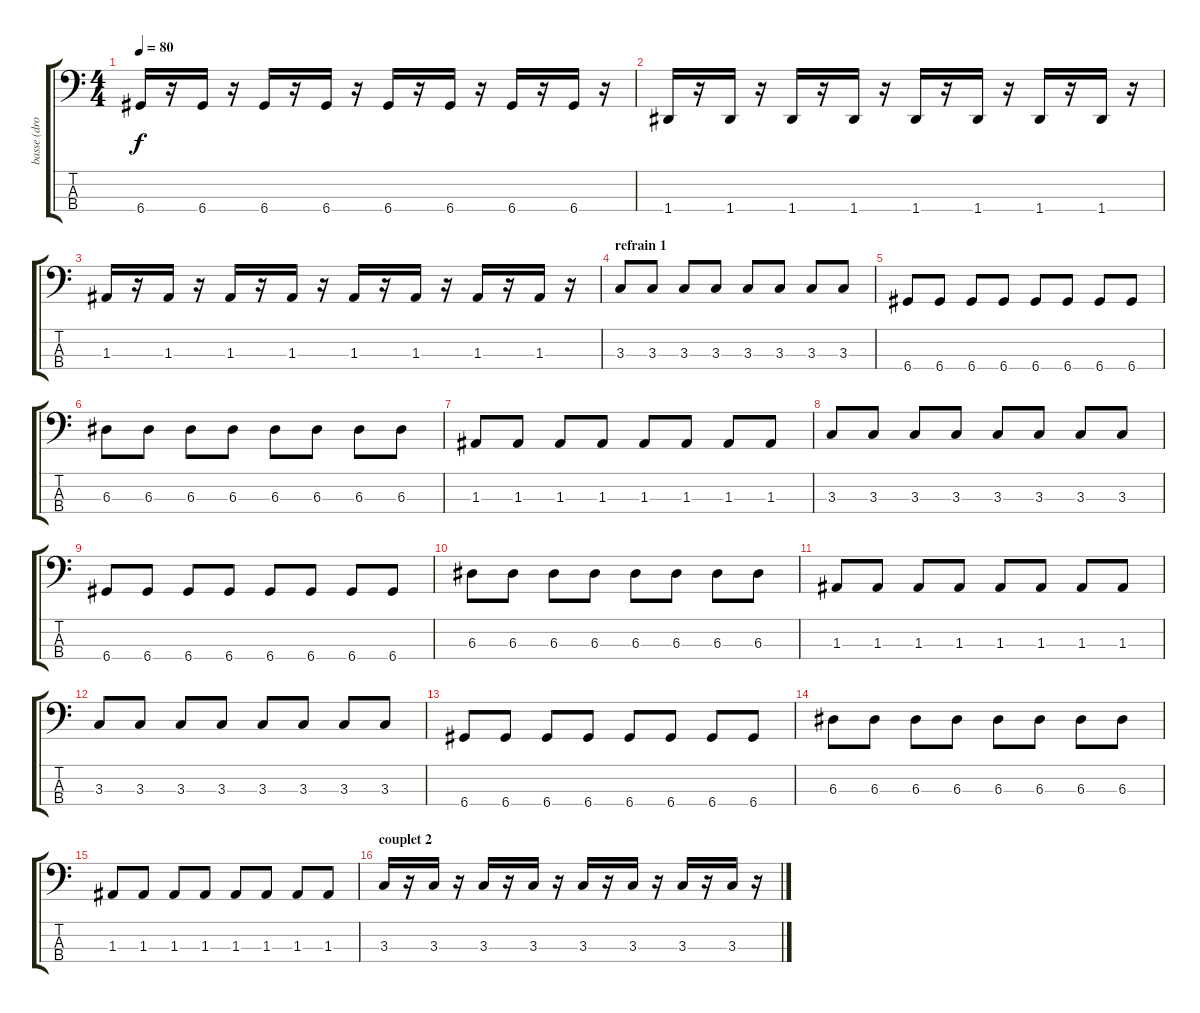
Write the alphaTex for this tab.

\track ("basse (dropped D)" "basse (dro") {instrument electricbassfinger}
\staff {score tabs}
\tuning (G2 D2 A1 D1) {hide}
\ts (4 4)
\tempo 80
\clef f4
\ks c
6.4.16{dy f} r.16 6.4.16 r.16 6.4.16 r.16 6.4.16 r.16 6.4.16 r.16 6.4.16 r.16 6.4.16 r.16 6.4.16 r.16 |
1.4.16 r.16 1.4.16 r.16 1.4.16 r.16 1.4.16 r.16 1.4.16 r.16 1.4.16 r.16 1.4.16 r.16 1.4.16 r.16 |
1.3.16 r.16 1.3.16 r.16 1.3.16 r.16 1.3.16 r.16 1.3.16 r.16 1.3.16 r.16 1.3.16 r.16 1.3.16 r.16 |
\section ("" "refrain 1")
3.3.8 3.3.8 3.3.8 3.3.8 3.3.8 3.3.8 3.3.8 3.3.8 |
6.4.8 6.4.8 6.4.8 6.4.8 6.4.8 6.4.8 6.4.8 6.4.8 |
6.3.8 6.3.8 6.3.8 6.3.8 6.3.8 6.3.8 6.3.8 6.3.8 |
1.3.8 1.3.8 1.3.8 1.3.8 1.3.8 1.3.8 1.3.8 1.3.8 |
3.3.8 3.3.8 3.3.8 3.3.8 3.3.8 3.3.8 3.3.8 3.3.8 |
6.4.8 6.4.8 6.4.8 6.4.8 6.4.8 6.4.8 6.4.8 6.4.8 |
6.3.8 6.3.8 6.3.8 6.3.8 6.3.8 6.3.8 6.3.8 6.3.8 |
1.3.8 1.3.8 1.3.8 1.3.8 1.3.8 1.3.8 1.3.8 1.3.8 |
3.3.8 3.3.8 3.3.8 3.3.8 3.3.8 3.3.8 3.3.8 3.3.8 |
6.4.8 6.4.8 6.4.8 6.4.8 6.4.8 6.4.8 6.4.8 6.4.8 |
6.3.8 6.3.8 6.3.8 6.3.8 6.3.8 6.3.8 6.3.8 6.3.8 |
1.3.8 1.3.8 1.3.8 1.3.8 1.3.8 1.3.8 1.3.8 1.3.8 |
\section ("" "couplet 2")
3.3.16 r.16 3.3.16 r.16 3.3.16 r.16 3.3.16 r.16 3.3.16 r.16 3.3.16 r.16 3.3.16 r.16 3.3.16 r.16
